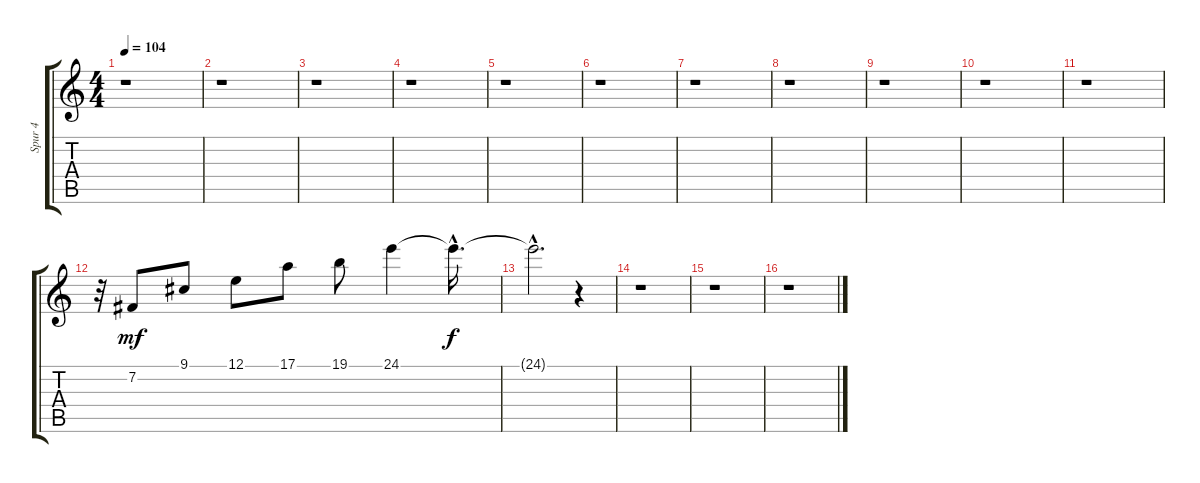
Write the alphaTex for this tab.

\track ("Spur 4" "Spur 4") {instrument electricgrandpiano}
\staff {score tabs}
\tuning (E4 B3 G3 D3 A2 E2) {hide}
\ts (4 4)
\tempo 104
\clef g2
\ks c
r.1{dy mf instrument electricgrandpiano} |
r.1 |
r.1 |
r.1 |
r.1 |
r.1 |
r.1 |
r.1 |
r.1 |
r.1 |
r.1 |
r.32 7.2.8 9.1.8 12.1.8 17.1.8 19.1.8 24.1.4 24.1{hac t}.16{d dy f} |
24.1{hac t}.2{d} r.4 |
r.1 |
r.1 |
r.1
